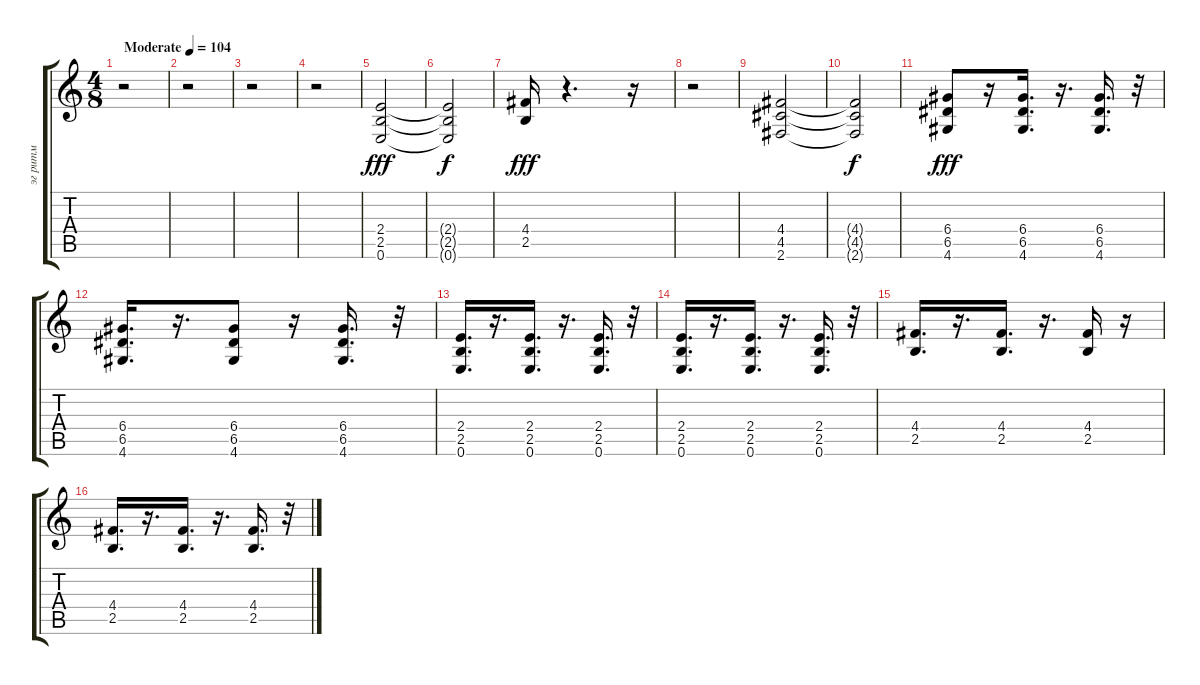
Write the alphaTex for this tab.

\track ("эг ритм" "эг ритм") {instrument distortionguitar}
\staff {score tabs}
\tuning (E4 B3 G3 D3 A2 E2) {hide}
\ts (4 8)
\tempo (104 "Moderate")
\clef g2
\ks c
r.2{dy fff instrument distortionguitar} |
r.2 |
r.2 |
r.2 |
(2.4 2.5 0.6).2 |
(2.4{t} 2.5{t} 0.6{t}).2{dy f} |
(4.4 2.5).16{dy fff} r.4{d} r.16 |
r.2 |
(4.4 4.5 2.6).2 |
(4.4{t} 4.5{t} 2.6{t}).2{dy f} |
(6.4 6.5 4.6).8{dy fff} r.16 (6.4 6.5 4.6).16{d} r.16{d} (6.4 6.5 4.6).16{d} r.32 |
(6.4 6.5 4.6).16{d} r.16{d} (6.4 6.5 4.6).8 r.16 (6.4 6.5 4.6).16{d} r.32 |
(2.4 2.5 0.6).16{d} r.16{d} (2.4 2.5 0.6).16{d} r.16{d} (2.4 2.5 0.6).16{d} r.32 |
(2.4 2.5 0.6).16{d} r.16{d} (2.4 2.5 0.6).16{d} r.16{d} (2.4 2.5 0.6).16{d} r.32 |
(4.4 2.5).16{d} r.16{d} (4.4 2.5).16{d} r.16{d} (4.4 2.5).16 r.16 |
(4.4 2.5).16{d} r.16{d} (4.4 2.5).16{d} r.16{d} (4.4 2.5).16{d} r.32
